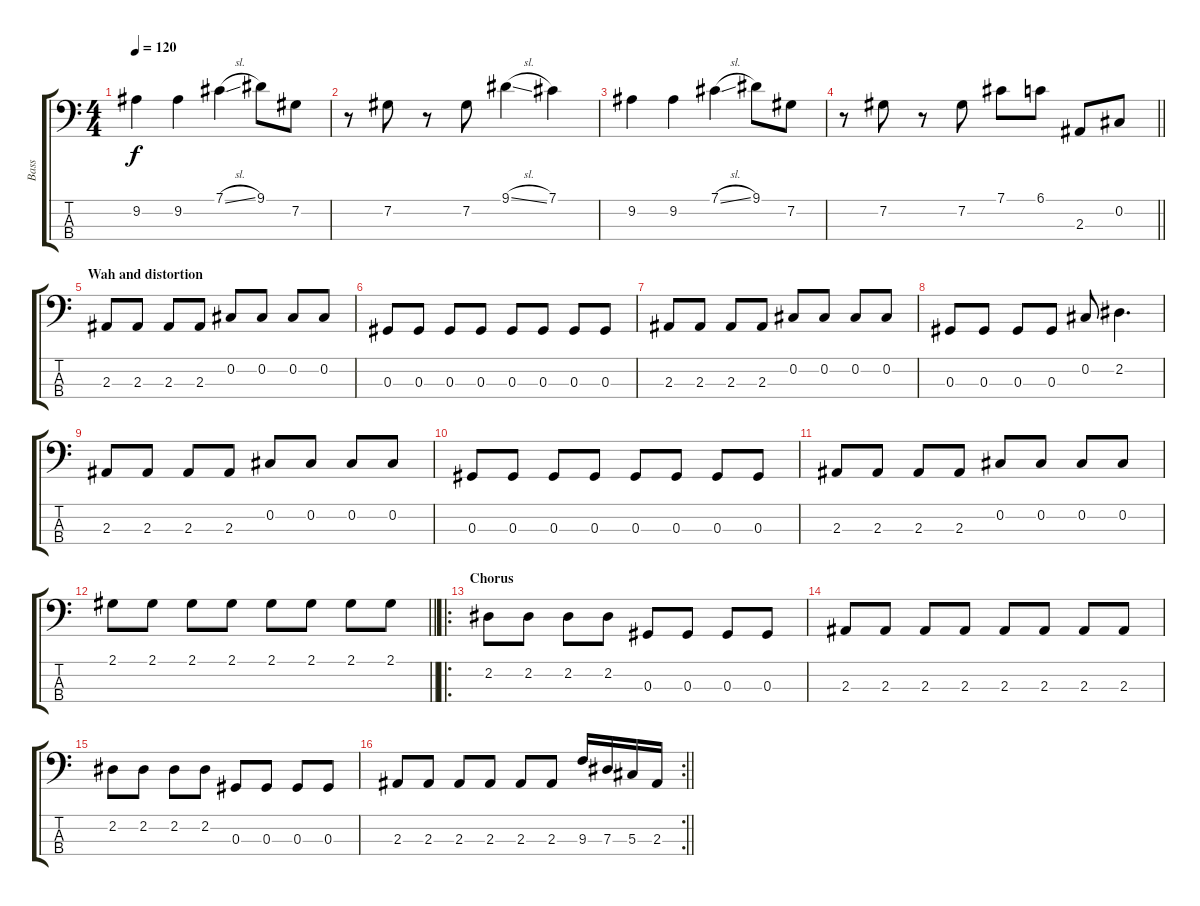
\track ("Bass" "Bass") {instrument electricbassfinger}
\staff {score tabs}
\tuning (Gb2 Db2 Ab1 Eb1) {hide}
\ts (4 4)
\tempo 120
\clef f4
\ks c
9.2.4{dy f} 9.2.4 7.1{sl}.4 9.1.8 7.2.8 |
r.8 7.2.8 r.8 7.2.8 9.1{sl}.4 7.1.4 |
9.2.4 9.2.4 7.1{sl}.4 9.1.8 7.2.8 |
\barLineRight lightlight
r.8 7.2.8 r.8 7.2.8 7.1.8 6.1.8 2.3.8 0.2.8 |
\section ("" "Wah and distortion")
2.3.8 2.3.8 2.3.8 2.3.8 0.2.8 0.2.8 0.2.8 0.2.8 |
0.3.8 0.3.8 0.3.8 0.3.8 0.3.8 0.3.8 0.3.8 0.3.8 |
2.3.8 2.3.8 2.3.8 2.3.8 0.2.8 0.2.8 0.2.8 0.2.8 |
0.3.8 0.3.8 0.3.8 0.3.8 0.2.8 2.2.4{d} |
2.3.8 2.3.8 2.3.8 2.3.8 0.2.8 0.2.8 0.2.8 0.2.8 |
0.3.8 0.3.8 0.3.8 0.3.8 0.3.8 0.3.8 0.3.8 0.3.8 |
2.3.8 2.3.8 2.3.8 2.3.8 0.2.8 0.2.8 0.2.8 0.2.8 |
\barLineRight lightlight
2.1.8 2.1.8 2.1.8 2.1.8 2.1.8 2.1.8 2.1.8 2.1.8 |
\ro
\section ("" "Chorus")
2.2.8 2.2.8 2.2.8 2.2.8 0.3.8 0.3.8 0.3.8 0.3.8 |
2.3.8 2.3.8 2.3.8 2.3.8 2.3.8 2.3.8 2.3.8 2.3.8 |
2.2.8 2.2.8 2.2.8 2.2.8 0.3.8 0.3.8 0.3.8 0.3.8 |
\rc 2
\barLineRight lightlight
2.3.8 2.3.8 2.3.8 2.3.8 2.3.8 2.3.8 9.3.16 7.3.16 5.3.16 2.3.16
